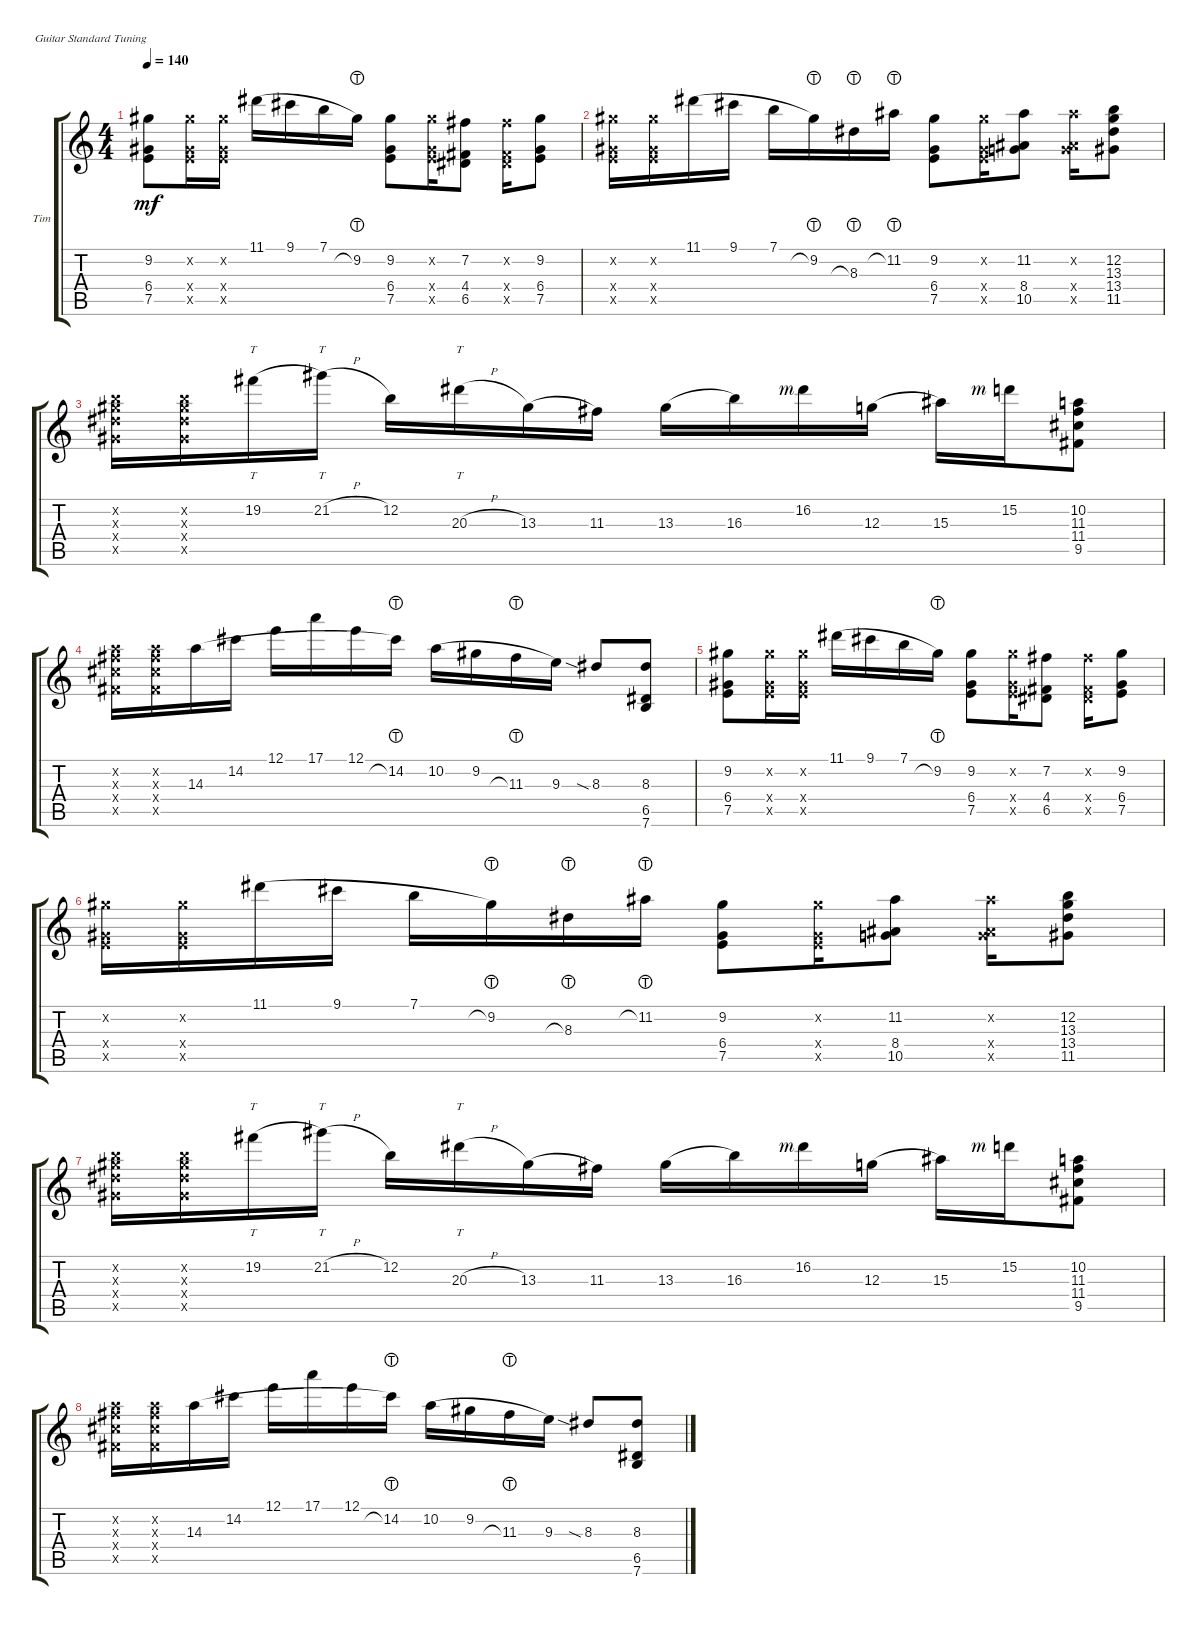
\defaultSystemsLayout 4
\bracketExtendMode groupsimilarinstruments
\firstSystemTrackNameOrientation horizontal
\otherSystemsTrackNameOrientation horizontal
\track ("Tim" "Tim") {instrument electricguitarclean}
\staff {score tabs}
\tuning (E4 B3 G3 D3 A2 E2)
\ts (4 4)
\scale
0.48964
\tempo 140
\accidentals auto
\clef g2
\ottava regular
\simile none
\ks c
(7.5 6.4 9.2).8{dy mf} (7.5{x} 6.4{x} 9.2{x}).16 (7.5{x} 6.4{x} 9.2{x}).16 11.1.16{legatoorigin} 9.1.16{legatoorigin} 7.1.16{legatoorigin} 9.2{lht}.16 (7.5 6.4 9.2).8 (7.5{x} 6.4{x} 9.2{x}).16 (6.5 4.4 7.2).8 (6.5{x} 4.4{x} 7.2{x}).16 (7.5 6.4 9.2).8 |
\scale
0.510386 (7.5{x} 6.4{x} 9.2{x}).16 (7.5{x} 6.4{x} 9.2{x}).16 11.1.16{legatoorigin} 9.1.16{legatoorigin} 7.1.16{legatoorigin} 9.2{lht}.16 8.3{lht}.16 11.2{lht}.16 (7.5 6.4 9.2).8 (7.5{x} 6.4{x} 9.2{x}).16 (10.5 8.4 11.2).8 (10.5{x} 8.4{x} 11.2{x}).16 (11.5 13.4 12.2 13.3).8 |
\scale
0.484174 (11.5{x} 13.4{x} 12.2{x} 13.3{x}).16 (11.5{x} 13.4{x} 12.2{x} 13.3{x}).16 19.2.16{tt legatoorigin} 21.2{h}.16{tt} 12.2.16 20.3{h}.16{tt} 13.3.16{legatoorigin} 11.3.16 13.3.16{legatoorigin} 16.3.16 16.2{rf 3}.16 12.3.16{legatoorigin} 15.3.16 15.2{rf 3}.16 (9.5 11.4 11.3 10.2).8 |
\scale
0.515621 (9.5{x} 11.4{x} 11.3{x} 10.2{x}).16 (9.5{x} 11.4{x} 11.3{x} 10.2{x}).16 14.3.16{legatoorigin} 14.2.16{legatoorigin} 12.1.16{legatoorigin} 17.1.16{legatoorigin} 12.1.16{legatoorigin} 14.2{lht}.16 10.2.16{legatoorigin} 9.2.16{legatoorigin} 11.3{lht}.16{legatoorigin} 9.3.16 8.3{sia}.8 (8.3 6.5 7.6).8 |
(7.5 6.4 9.2).8 (7.5{x} 6.4{x} 9.2{x}).16 (7.5{x} 6.4{x} 9.2{x}).16 11.1.16{legatoorigin} 9.1.16{legatoorigin} 7.1.16{legatoorigin} 9.2{lht}.16 (7.5 6.4 9.2).8 (7.5{x} 6.4{x} 9.2{x}).16 (6.5 4.4 7.2).8 (6.5{x} 4.4{x} 7.2{x}).16 (7.5 6.4 9.2).8 |
(7.5{x} 6.4{x} 9.2{x}).16 (7.5{x} 6.4{x} 9.2{x}).16 11.1.16{legatoorigin} 9.1.16{legatoorigin} 7.1.16{legatoorigin} 9.2{lht}.16 8.3{lht}.16 11.2{lht}.16 (7.5 6.4 9.2).8 (7.5{x} 6.4{x} 9.2{x}).16 (10.5 8.4 11.2).8 (10.5{x} 8.4{x} 11.2{x}).16 (11.5 13.4 12.2 13.3).8 |
\scale
0.485184 (11.5{x} 13.4{x} 12.2{x} 13.3{x}).16 (11.5{x} 13.4{x} 12.2{x} 13.3{x}).16 19.2.16{tt legatoorigin} 21.2{h}.16{tt} 12.2.16 20.3{h}.16{tt} 13.3.16{legatoorigin} 11.3.16 13.3.16{legatoorigin} 16.3.16 16.2{rf 3}.16 12.3.16{legatoorigin} 15.3.16 15.2{rf 3}.16 (9.5 11.4 11.3 10.2).8 |
\scale
0.514789 (9.5{x} 11.4{x} 11.3{x} 10.2{x}).16 (9.5{x} 11.4{x} 11.3{x} 10.2{x}).16 14.3.16{legatoorigin} 14.2.16{legatoorigin} 12.1.16{legatoorigin} 17.1.16{legatoorigin} 12.1.16{legatoorigin} 14.2{lht}.16 10.2.16{legatoorigin} 9.2.16{legatoorigin} 11.3{lht}.16{legatoorigin} 9.3.16 8.3{sia}.8 (8.3 6.5 7.6).8
